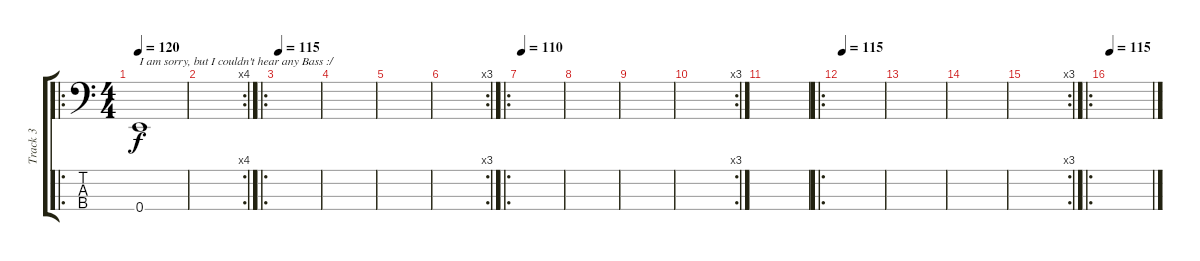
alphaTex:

\track ("Track 3" "Track 3") {instrument electricbassfinger}
\staff {score tabs}
\tuning (G2 D2 A1 E1) {hide}
\ro
\ts (4 4)
\tempo 120
\tempo 95
\tempo 120
\clef f4
\ks c
0.4.1{txt "I am sorry, but I couldn't hear any Bass :/" dy f instrument electricbassfinger} |
\rc 4
|
\ro
\tempo 115
|
|
|
\rc 3
|
\ro
\tempo 110
|
|
|
\rc 3
|
|
\ro
\tempo 115
|
|
|
\rc 3
|
\ro
\tempo 115
